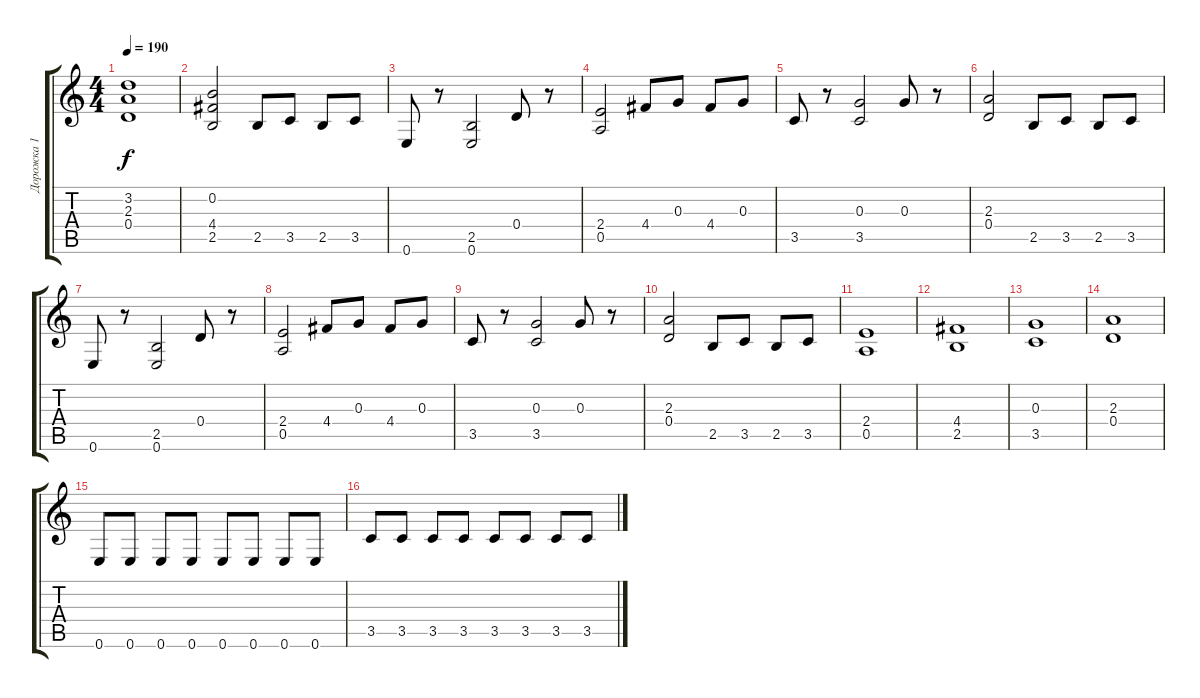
\track ("Дорожка 1" "Дорожка 1") {instrument overdrivenguitar}
\staff {score tabs}
\tuning (E4 B3 G3 D3 A2 E2) {hide}
\ts (4 4)
\tempo 190
\clef g2
\ks c
(3.2 2.3 0.4).1{dy f} |
(0.2 4.4 2.5).2 2.5.8 3.5.8 2.5.8 3.5.8 |
0.6.8 r.8 (2.5 0.6).2 0.4.8 r.8 |
(2.4 0.5).2 4.4.8 0.3.8 4.4.8 0.3.8 |
3.5.8 r.8 (0.3 3.5).2 0.3.8 r.8 |
(2.3 0.4).2 2.5.8 3.5.8 2.5.8 3.5.8 |
0.6.8 r.8 (2.5 0.6).2 0.4.8 r.8 |
(2.4 0.5).2 4.4.8 0.3.8 4.4.8 0.3.8 |
3.5.8 r.8 (0.3 3.5).2 0.3.8 r.8 |
(2.3 0.4).2 2.5.8 3.5.8 2.5.8 3.5.8 |
(2.4 0.5).1 |
(4.4 2.5).1 |
(0.3 3.5).1 |
(2.3 0.4).1 |
0.6.8 0.6.8 0.6.8 0.6.8 0.6.8 0.6.8 0.6.8 0.6.8 |
3.5.8 3.5.8 3.5.8 3.5.8 3.5.8 3.5.8 3.5.8 3.5.8
